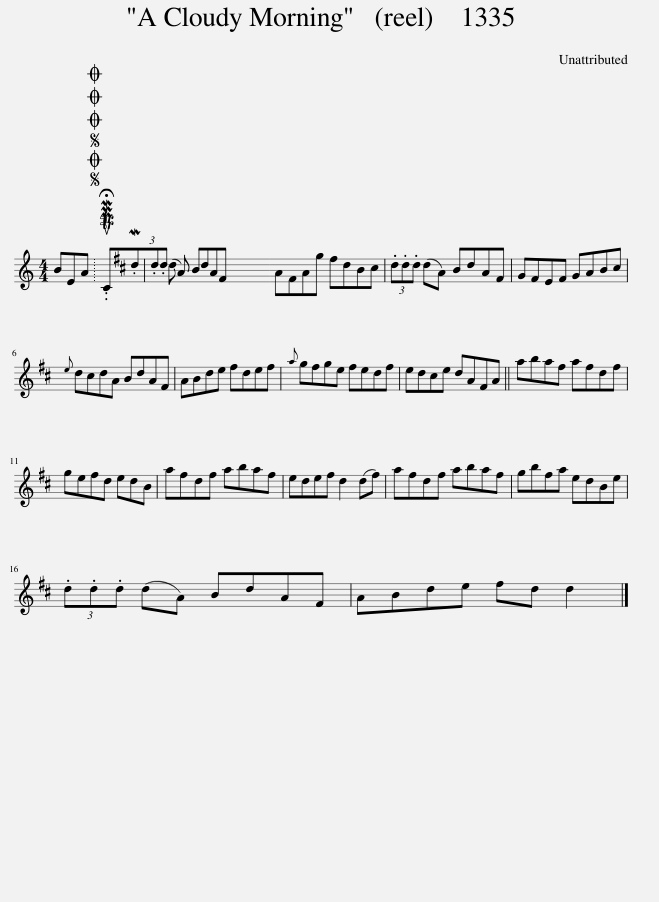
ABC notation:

X:1
L:1/8
M:4/4
I:linebreak $
K:C
V:1 treble
V:1
 BEA |SOSOOO .!fermata!PMTuC(3.Md.d.d (d A) BdA^F | A^FAg ^fdB^c | (3.d.d.d (dA) BdA^F | G^FEF GAB^c |$ %5
{e} d^cdA BdA^F | ABde ^fdef |{a} g^fge fedf | ed^ce dA^FA || aba^f afdf |$ %10
 ge^fd edB | a^fdf abaf | ede^f d2 (df) | a^fdf abaf | gb^fa edBe |$ %15
 (3.d.d.d (dA) BdA^F | ABde ^fd d2 |] %17
